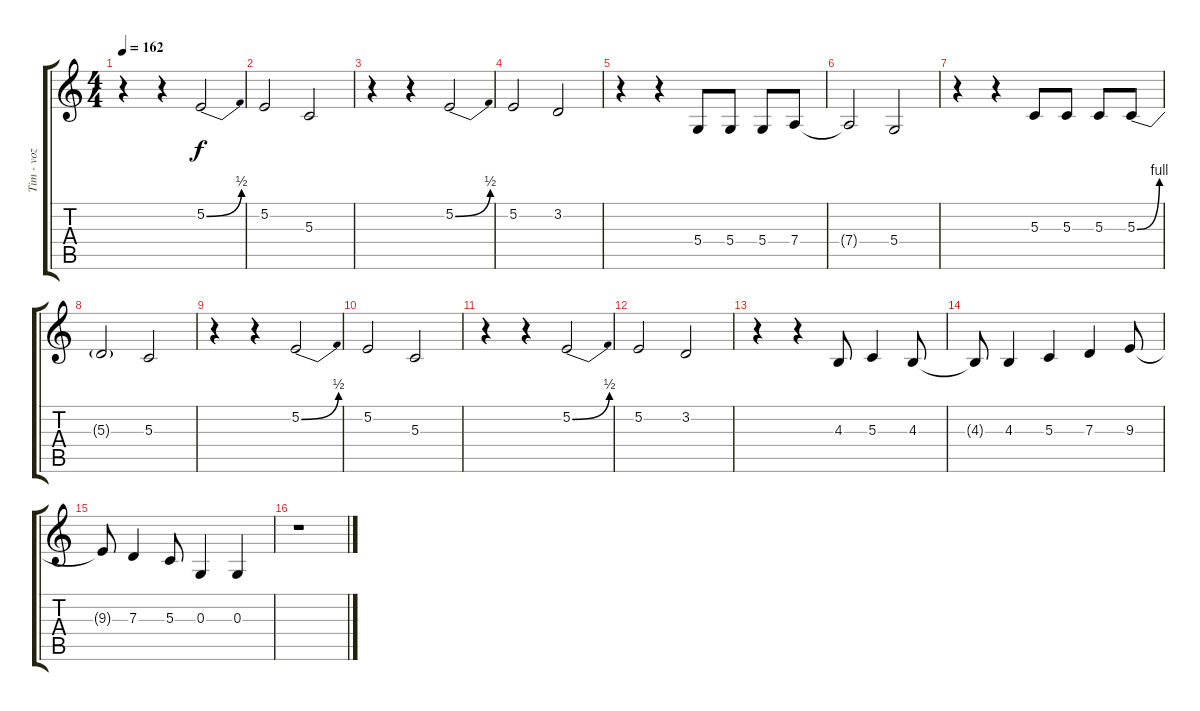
\track ("Tim - voz" "Tim - voz") {instrument tenorsax}
\staff {score tabs}
\tuning (E4 B3 G3 D3 A2 E2) {hide}
\ts (4 4)
\tempo 162
\clef g2
\ks c
r.4{dy f} r.4 5.2{be (bend 0 0 60 2)}.2 |
5.2.2 5.3.2 |
r.4 r.4 5.2{be (bend 0 0 60 2)}.2 |
5.2.2 3.2.2 |
r.4 r.4 5.4.8 5.4.8 5.4.8 7.4.8 |
7.4{t}.2 5.4.2 |
r.4 r.4 5.3.8 5.3.8 5.3.8 5.3{be (bend 0 0 60 4)}.8 |
5.3{t}.2 5.3.2 |
r.4 r.4 5.2{be (bend 0 0 60 2)}.2 |
5.2.2 5.3.2 |
r.4 r.4 5.2{be (bend 0 0 60 2)}.2 |
5.2.2 3.2.2 |
r.4 r.4 4.3.8 5.3.4 4.3.8 |
4.3{t}.8 4.3.4 5.3.4 7.3.4 9.3.8 |
9.3{t}.8 7.3.4 5.3.8 0.3.4 0.3.4 |
r.1
